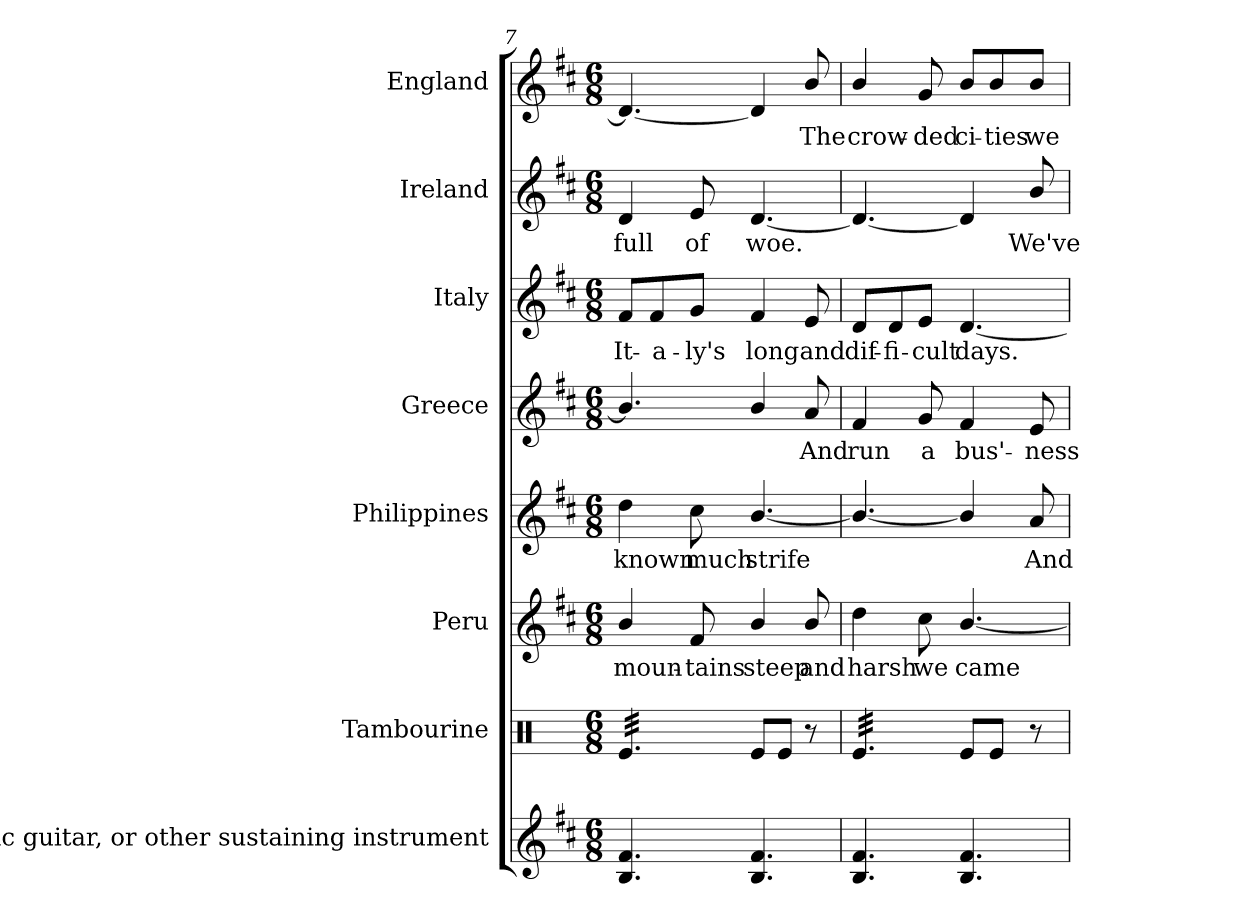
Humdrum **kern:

**kern	**kern	**kern	**text	**kern	**text	**kern	**text	**kern	**text	**kern	**text	**kern	**text
*part8	*part7	*part6	*part6	*part5	*part5	*part4	*part4	*part3	*part3	*part2	*part2	*part1	*part1
*staff8	*staff7	*staff6	*staff6	*staff5	*staff5	*staff4	*staff4	*staff3	*staff3	*staff2	*staff2	*staff1	*staff1
*I"Acoustic guitar, or other  sustaining instrument	*I"Tambourine	*I"Peru	*	*I"Philippines	*	*I"Greece	*	*I"Italy	*	*I"Ireland	*	*I"England	*
*I'A. Gtr.	*I'Tamb.	*I'Peru	*	*I'Philippines	*	*I'Greece	*	*I'Italy	*	*I'Ireland	*	*I'England	*
!!LO:LB:g=z
*clefG2	*clefX	*clefG2	*	*clefG2	*	*clefG2	*	*clefG2	*	*clefG2	*	*clefG2	*
*ITrd7c12	*	*	*	*	*	*	*	*	*	*	*	*	*
*k[f#c#]	*k[]	*k[f#c#]	*	*k[f#c#]	*	*k[f#c#]	*	*k[f#c#]	*	*k[f#c#]	*	*k[f#c#]	*
*D:	*C:	*D:	*	*D:	*	*D:	*	*D:	*	*D:	*	*D:	*
*M6/8	*M6/8	*M6/8	*	*M6/8	*	*M6/8	*	*M6/8	*	*M6/8	*	*M6/8	*
=7	=7	=7	=7	=7	=7	=7	=7	=7	=7	=7	=7	=7	=7
!	!	!	!LO:LY:b:color=#000000	!	!	!	!	!	!	!	!	!	!
!	!	!	!	!	!LO:LY:b:color=#000000	!	!	!	!	!	!	!	!
!	!	!	!	!	!	!	!	!	!LO:LY:b:color=#000000	!	!	!	!
!	!	!	!	!	!	!	!	!	!	!	!LO:LY:b:color=#000000	!	!
*	*tremolo	*	*	*	*	*	*	*	*	*	*	*	*
4.BBi/ 4.F#i	32Rei/LLL	4bi/	moun-	4ddi\	known	4.bi/]	.	8f#i/L	It-	4di/	full	4.di/_	.
.	32Rei/	.	.	.	.	.	.	.	.	.	.	.	.
.	32Rei/	.	.	.	.	.	.	.	.	.	.	.	.
.	32Rei/	.	.	.	.	.	.	.	.	.	.	.	.
!	!	!	!	!	!	!	!	!	!LO:LY:b:color=#000000	!	!	!	!
.	32Rei/	.	.	.	.	.	.	8f#i/	-a-	.	.	.	.
.	32Rei/	.	.	.	.	.	.	.	.	.	.	.	.
.	32Rei/	.	.	.	.	.	.	.	.	.	.	.	.
.	32Rei/	.	.	.	.	.	.	.	.	.	.	.	.
!	!	!	!LO:LY:b:color=#000000	!	!	!	!	!	!	!	!	!	!
!	!	!	!	!	!LO:LY:b:color=#000000	!	!	!	!	!	!	!	!
!	!	!	!	!	!	!	!	!	!LO:LY:b:color=#000000	!	!	!	!
!	!	!	!	!	!	!	!	!	!	!	!LO:LY:b:color=#000000	!	!
.	32Rei/	8f#i/	-tains	8cc#i\	much	.	.	8gi/J	-ly's	8ei/	of	.	.
.	32Rei/	.	.	.	.	.	.	.	.	.	.	.	.
.	32Rei/	.	.	.	.	.	.	.	.	.	.	.	.
.	32Rei/JJJ	.	.	.	.	.	.	.	.	.	.	.	.
*	*Xtremolo	*	*	*	*	*	*	*	*	*	*	*	*
!	!	!	!LO:LY:b:color=#000000	!	!	!	!	!	!	!	!	!	!
!	!	!	!	!	!LO:LY:b:color=#000000	!	!	!	!	!	!	!	!
!	!	!	!	!	!	!	!	!	!LO:LY:b:color=#000000	!	!	!	!
!	!	!	!	!	!	!	!	!	!	!	!LO:LY:b:color=#000000	!	!
4.BBi/ 4.F#i	8Rei/L	4bi/	steep	[4.bi/	strife	4bi/	.	4f#i/	long	[4.di/	woe.	4di/]	.
.	8Rei/J	.	.	.	.	.	.	.	.	.	.	.	.
!	!	!	!LO:LY:b:color=#000000	!	!	!	!	!	!	!	!	!	!
!	!	!	!	!	!	!	!LO:LY:b:color=#000000	!	!	!	!	!	!
!	!	!	!	!	!	!	!	!	!LO:LY:b:color=#000000	!	!	!	!
!	!	!	!	!	!	!	!	!	!	!	!	!	!LO:LY:b:color=#000000
.	8r	8bi/	and	.	.	8ai/	And	8ei/	and	.	.	8bi/	The
=8	=8	=8	=8	=8	=8	=8	=8	=8	=8	=8	=8	=8	=8
!	!	!	!LO:LY:b:color=#000000	!	!	!	!	!	!	!	!	!	!
!	!	!	!	!	!	!	!LO:LY:b:color=#000000	!	!	!	!	!	!
!	!	!	!	!	!	!	!	!	!LO:LY:b:color=#000000	!	!	!	!
!	!	!	!	!	!	!	!	!	!	!	!	!	!LO:LY:b:color=#000000
*	*tremolo	*	*	*	*	*	*	*	*	*	*	*	*
4.BBi/ 4.F#i	32Rei/LLL	4ddi\	harsh	4.bi/_	.	4f#i/	run	8di/L	dif-	4.di/_	.	4bi/	crow-
.	32Rei/	.	.	.	.	.	.	.	.	.	.	.	.
.	32Rei/	.	.	.	.	.	.	.	.	.	.	.	.
.	32Rei/	.	.	.	.	.	.	.	.	.	.	.	.
!	!	!	!	!	!	!	!	!	!LO:LY:b:color=#000000	!	!	!	!
.	32Rei/	.	.	.	.	.	.	8di/	-fi-	.	.	.	.
.	32Rei/	.	.	.	.	.	.	.	.	.	.	.	.
.	32Rei/	.	.	.	.	.	.	.	.	.	.	.	.
.	32Rei/	.	.	.	.	.	.	.	.	.	.	.	.
!	!	!	!LO:LY:b:color=#000000	!	!	!	!	!	!	!	!	!	!
!	!	!	!	!	!	!	!LO:LY:b:color=#000000	!	!	!	!	!	!
!	!	!	!	!	!	!	!	!	!LO:LY:b:color=#000000	!	!	!	!
!	!	!	!	!	!	!	!	!	!	!	!	!	!LO:LY:b:color=#000000
.	32Rei/	8cc#i\	we	.	.	8gi/	a	8ei/J	-cult	.	.	8gi/	-ded
.	32Rei/	.	.	.	.	.	.	.	.	.	.	.	.
.	32Rei/	.	.	.	.	.	.	.	.	.	.	.	.
.	32Rei/JJJ	.	.	.	.	.	.	.	.	.	.	.	.
*	*Xtremolo	*	*	*	*	*	*	*	*	*	*	*	*
!	!	!	!LO:LY:b:color=#000000	!	!	!	!	!	!	!	!	!	!
!	!	!	!	!	!	!	!LO:LY:b:color=#000000	!	!	!	!	!	!
!	!	!	!	!	!	!	!	!	!LO:LY:b:color=#000000	!	!	!	!
!	!	!	!	!	!	!	!	!	!	!	!	!	!LO:LY:b:color=#000000
4.BBi/ 4.F#i	8Rei/L	[4.bi/	came	4bi/]	.	4f#i/	bus'-	[4.di/	days.	4di/]	.	8bi/L	ci-
!	!	!	!	!	!	!	!	!	!	!	!	!	!LO:LY:b:color=#000000
.	8Rei/J	.	.	.	.	.	.	.	.	.	.	8bi/	-ties
!	!	!	!	!	!LO:LY:b:color=#000000	!	!	!	!	!	!	!	!
!	!	!	!	!	!	!	!LO:LY:b:color=#000000	!	!	!	!	!	!
!	!	!	!	!	!	!	!	!	!	!	!LO:LY:b:color=#000000	!	!
!	!	!	!	!	!	!	!	!	!	!	!	!	!LO:LY:b:color=#000000
.	8r	.	.	8ai/	And	8ei/	-ness	.	.	8bi/	We've	8bi/J	we
=	=	=	=	=	=	=	=	=	=	=	=	=	=
*-	*-	*-	*-	*-	*-	*-	*-	*-	*-	*-	*-	*-	*-
